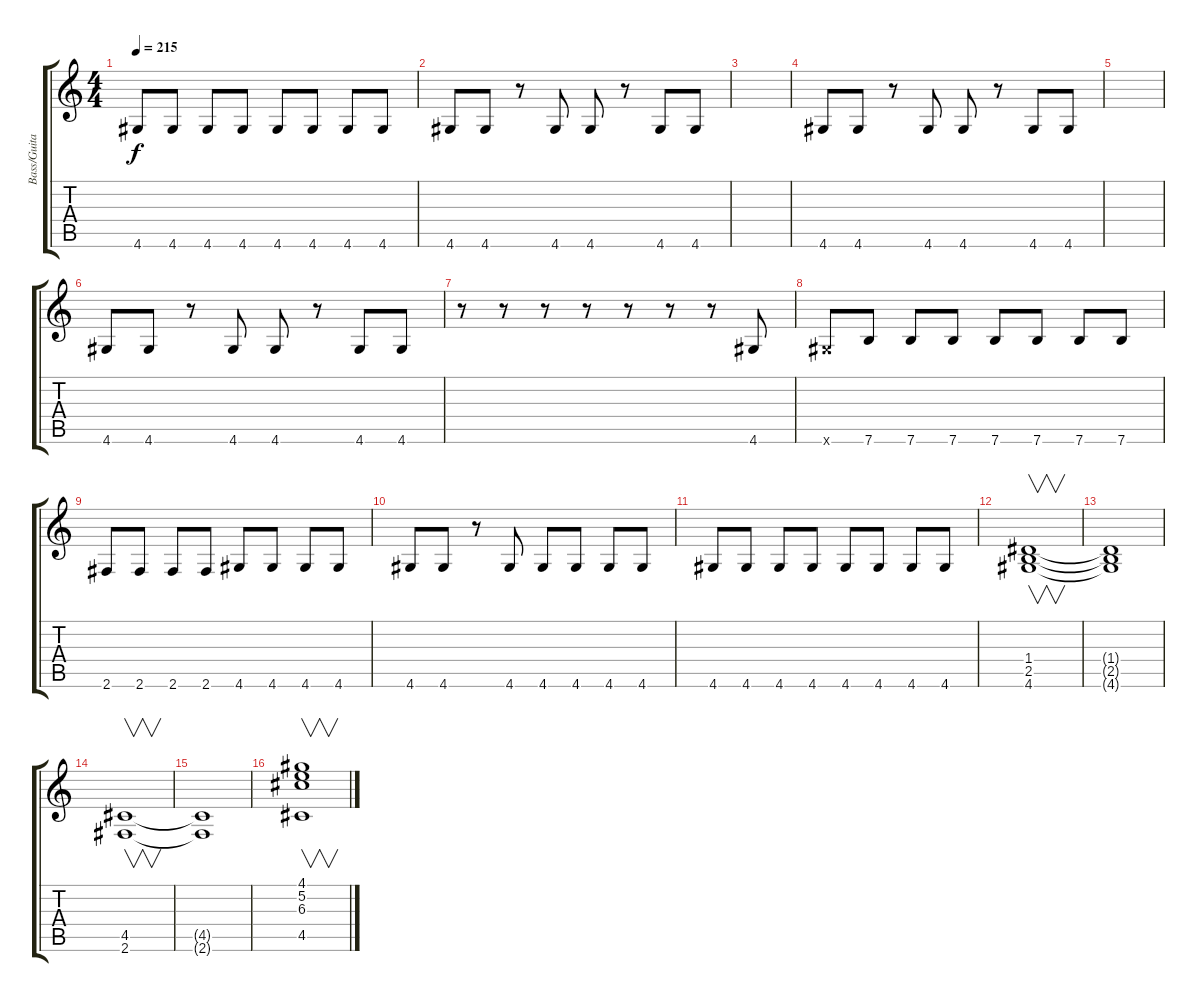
\track ("Bass/Guitar" "Bass/Guita") {instrument synthbass1}
\staff {score tabs}
\tuning (E4 B3 G3 D3 A2 E2) {hide}
\ts (4 4)
\tempo 215
\clef g2
\ks c
4.6.8{dy f} 4.6.8 4.6.8 4.6.8 4.6.8 4.6.8 4.6.8 4.6.8 |
4.6.8 4.6.8 r.8 4.6.8 4.6.8 r.8 4.6.8 4.6.8 |
|
4.6.8 4.6.8 r.8 4.6.8 4.6.8 r.8 4.6.8 4.6.8 |
|
4.6.8 4.6.8 r.8 4.6.8 4.6.8 r.8 4.6.8 4.6.8 |
r.8 r.8 r.8 r.8 r.8 r.8 r.8 4.6.8 |
4.6{x}.8 7.6.8 7.6.8 7.6.8 7.6.8 7.6.8 7.6.8 7.6.8 |
2.6.8 2.6.8 2.6.8 2.6.8 4.6.8 4.6.8 4.6.8 4.6.8 |
4.6.8 4.6.8 r.8 4.6.8 4.6.8 4.6.8 4.6.8 4.6.8 |
4.6.8 4.6.8 4.6.8 4.6.8 4.6.8 4.6.8 4.6.8 4.6.8 |
(1.4 2.5 4.6).1{v volume 7 instrument synthbass2} |
(1.4{t} 2.5{t} 4.6{t}).1 |
(4.5 2.6).1{v} |
(4.5{t} 2.6{t}).1 |
(4.1 5.2 6.3 4.5).1{v}
